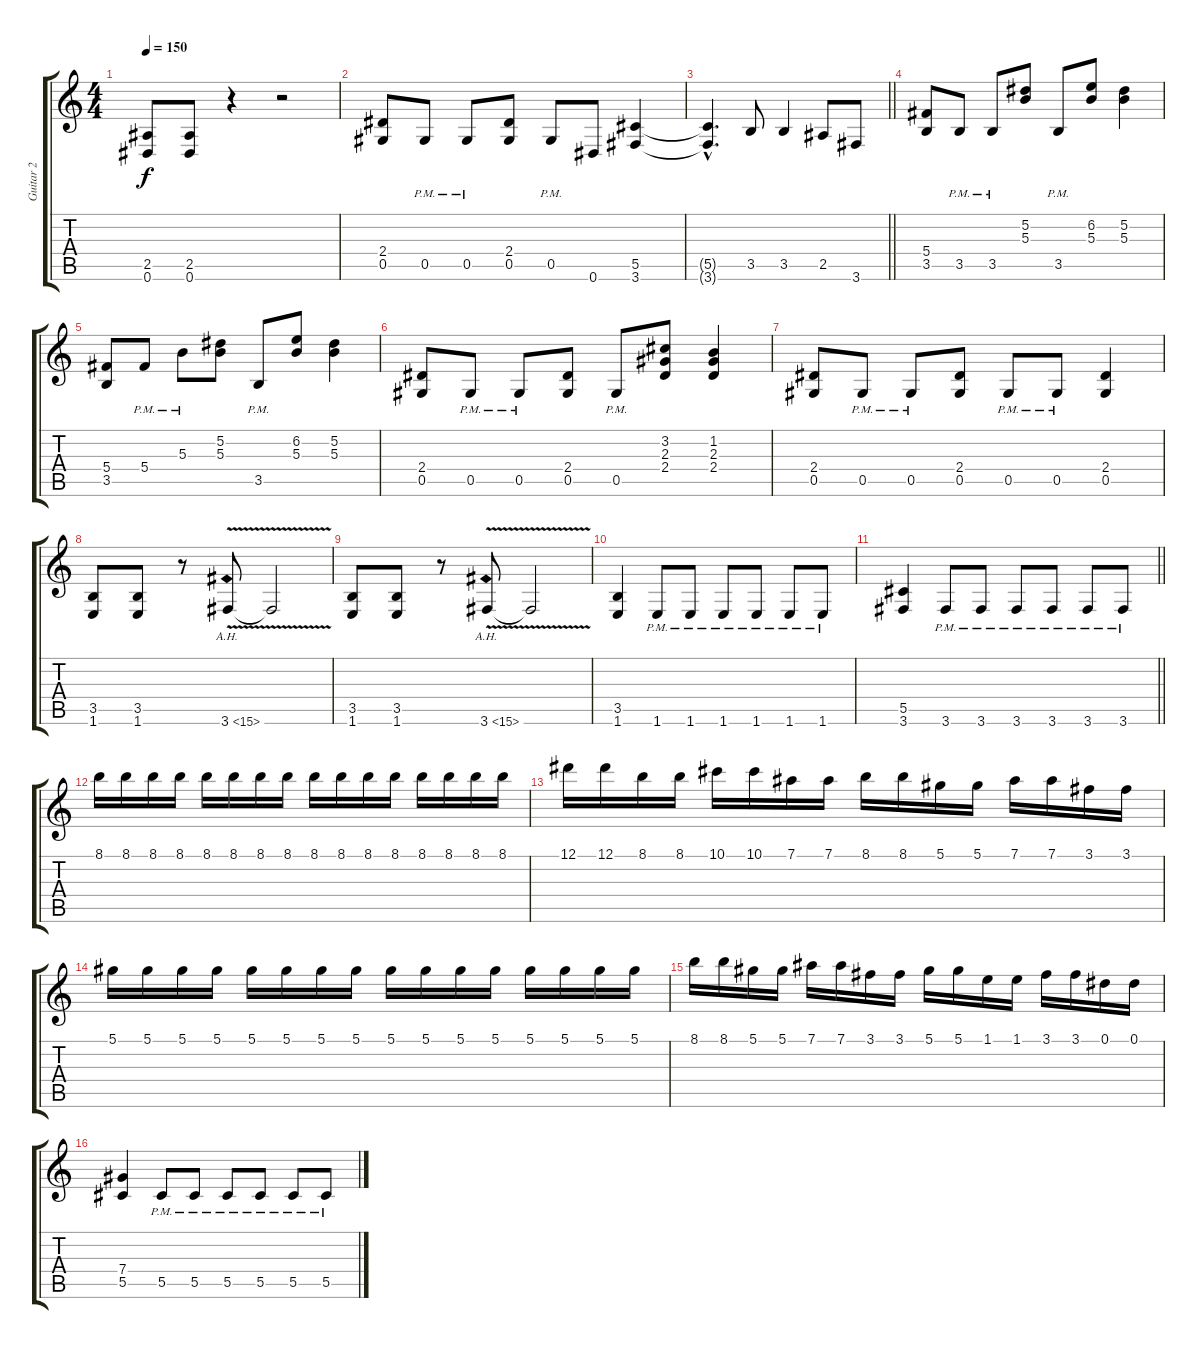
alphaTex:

\track ("Guitar 2" "Guitar 2") {instrument distortionguitar}
\staff {score tabs}
\tuning (Eb4 Bb3 Gb3 Db3 Ab2 Eb2) {hide}
\ts (4 4)
\tempo 150
\clef g2
\ks c
(2.5 0.6).8{dy f} (2.5 0.6).8 r.4 r.2 |
(2.4 0.5).8 0.5{pm}.8 0.5{pm}.8 (2.4 0.5).8 0.5{pm}.8 0.6.8 (5.5 3.6).4 |
\barLineRight lightlight
(5.5{hac t} 3.6{hac t}).4{d} 3.5.8 3.5.4 2.5.8 3.6.8 |
(5.4 3.5).8 3.5{pm}.8 3.5{pm}.8 (5.2 5.3).8 3.5{pm}.8 (6.2 5.3).8 (5.2 5.3).4 |
(5.4 3.5).8 5.4{pm}.8 5.3{pm}.8 (5.2 5.3).8 3.5{pm}.8 (6.2 5.3).8 (5.2 5.3).4 |
(2.4 0.5).8 0.5{pm}.8 0.5{pm}.8 (2.4 0.5).8 0.5{pm}.8 (3.2 2.3 2.4).8 (1.2 2.3 2.4).4 |
(2.4 0.5).8 0.5{pm}.8 0.5{pm}.8 (2.4 0.5).8 0.5{pm}.8 0.5{pm}.8 (2.4 0.5).4 |
(3.5 1.6).8 (3.5 1.6).8 r.8 3.6{ah 12 v}.8 3.6{t}.2 |
(3.5 1.6).8 (3.5 1.6).8 r.8 3.6{ah 12 v}.8 3.6{t}.2 |
(3.5 1.6).4 1.6{pm}.8 1.6{pm}.8 1.6{pm}.8 1.6{pm}.8 1.6{pm}.8 1.6{pm}.8 |
\barLineRight lightlight
(5.5 3.6).4 3.6{pm}.8 3.6{pm}.8 3.6{pm}.8 3.6{pm}.8 3.6{pm}.8 3.6{pm}.8 |
8.1.16 8.1.16 8.1.16 8.1.16 8.1.16 8.1.16 8.1.16 8.1.16 8.1.16 8.1.16 8.1.16 8.1.16 8.1.16 8.1.16 8.1.16 8.1.16 |
12.1.16 12.1.16 8.1.16 8.1.16 10.1.16 10.1.16 7.1.16 7.1.16 8.1.16 8.1.16 5.1.16 5.1.16 7.1.16 7.1.16 3.1.16 3.1.16 |
5.1.16 5.1.16 5.1.16 5.1.16 5.1.16 5.1.16 5.1.16 5.1.16 5.1.16 5.1.16 5.1.16 5.1.16 5.1.16 5.1.16 5.1.16 5.1.16 |
8.1.16 8.1.16 5.1.16 5.1.16 7.1.16 7.1.16 3.1.16 3.1.16 5.1.16 5.1.16 1.1.16 1.1.16 3.1.16 3.1.16 0.1.16 0.1.16 |
(7.4 5.5).4 5.5{pm}.8 5.5{pm}.8 5.5{pm}.8 5.5{pm}.8 5.5{pm}.8 5.5{pm}.8
